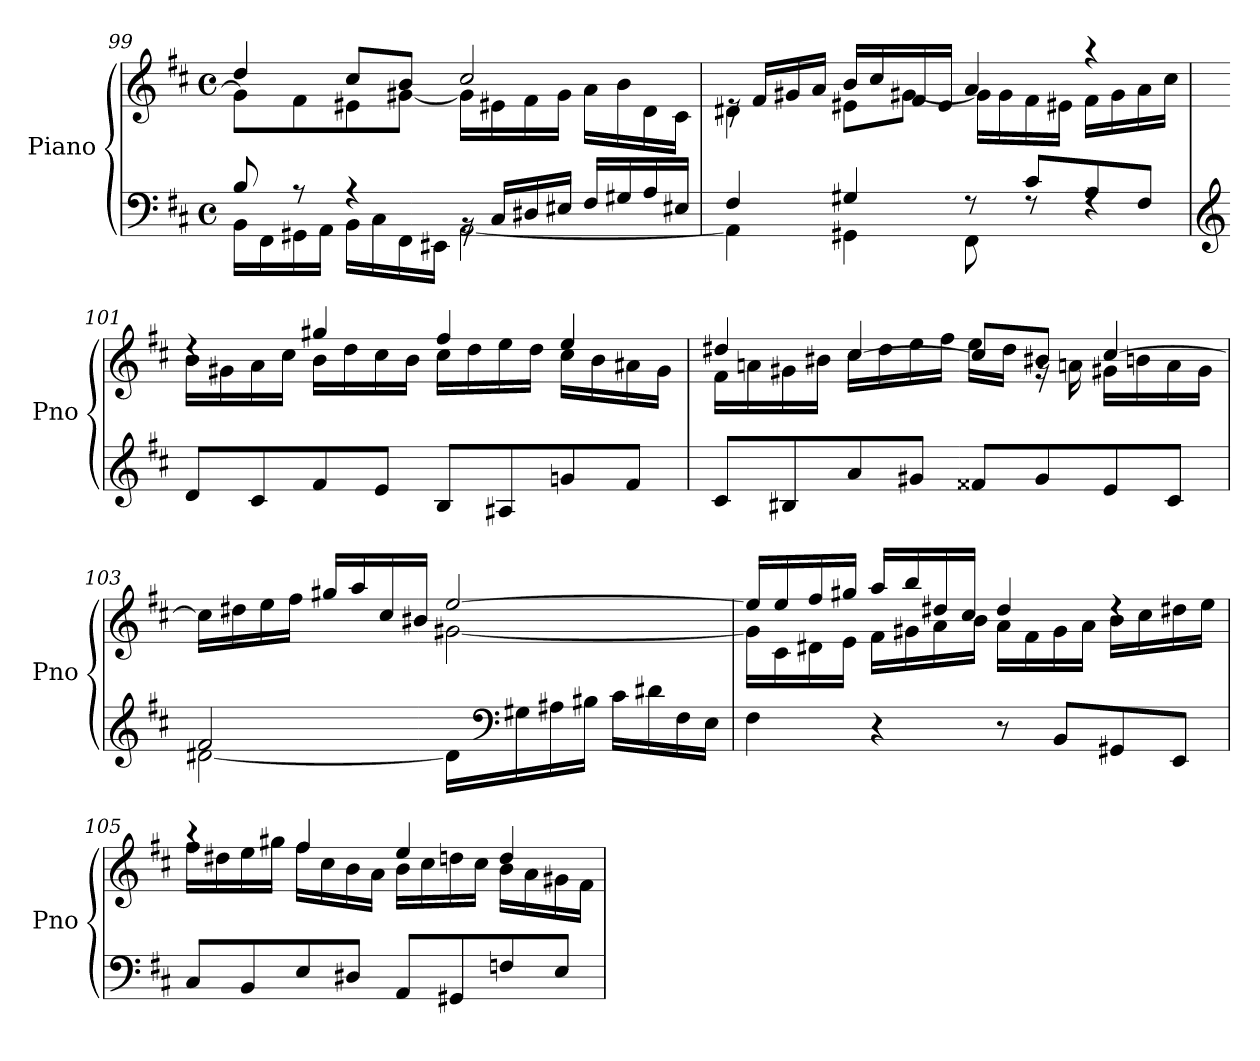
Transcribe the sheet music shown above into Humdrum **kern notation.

**kern	**kern
*part1	*part1
*staff2	*staff1
*I"Piano	*
*I'Pno	*
!!LO:PB:g=z
*clefF4	*clefG2
*k[f#c#]	*k[f#c#]
*M4/4	*M4/4
*met(c)	*met(c)
=99	=99
*^	*^
8B/	16BB\LL	4dd/	8g\L]
.	16FF#\	.	.
8r	16GG#X\	.	8f#\
.	16AA\JJ	.	.
4r	16BB\LL	8cc#/L	8e#X\
.	16C#\	.	.
.	16FF#\	8b/J	[8g#X\J
.	16EE#X\JJ	.	.
16rBB	[2AA\	2cc#/	16g#\LL]
16C#/LL	.	.	16e#X\
16D#X/	.	.	16f#\
16E#X/JJ	.	.	16g#\JJ
16F#/LL	.	.	16a\LL
16G#X/	.	.	16b\
16A/	.	.	16d\
16E#X/JJ	.	.	16c#\JJ
=100	=100	=100	=100
4F#/	4AA\]	16re	4d#X\
.	.	16f#/LL	.
.	.	16g#X/	.
.	.	16a/JJ	.
4G#X/	4GG#X\	16b/LL	8e#X\L
.	.	16cc#/	.
.	.	16f#/	[8g#X\J
.	.	16e#/JJ	.
8rF	8FF#\	4a/	16g#\LL]
.	.	.	16g#\
8c#/L	8rF	.	16f#\
.	.	.	16e#X\JJ
8A/	4rF	4r	16f#\LL
.	.	.	16g#\
8F#/J	.	.	16a\
.	.	.	16cc#\JJ
*v	*v	*	*
!!LO:LB:g=z	!!
=101	=101	=101
*clefG2	*	*
8d/L	4rdd	16b\LL
.	.	16g#X\
8c#/	.	16a\
.	.	16cc#\JJ
8f#/	4gg#X/	16b\LL
.	.	16dd\
8e/J	.	16cc#\
.	.	16b\JJ
8B/L	4ff#/	16cc#\LL
.	.	16dd\
8A#X/	.	16ee\
.	.	16dd\JJ
8gn/	4ee/	16cc#\LL
.	.	16b\
8f#/J	.	16a#X\
.	.	16g#\JJ
=102	=102	=102
8c#/L	4dd#X/	16f#\LL
.	.	16an\
8B#X/	.	16g#X\
.	.	16b#X\JJ
8a/	[4cc#/	16cc#\LL
.	.	16dd#\
8g#X/J	.	16ee\
.	.	16ff#\JJ
8f##X/L	8cc#/L]	16ee\LL
.	.	16dd#\JJ
8g#/	8b#X/J	16rg
.	.	16an\
8e/	[4cc#/	16g#X\LL
.	.	16bn\
8c#/J	.	16a\
.	.	16g#\JJ
!!LO:LB:g=z	!!
=103	=103	=103
*^	*	*
2f#/	[2d#X\	16cc#\LL]	2ryy
.	.	16dd#X\	.
.	.	16ee\	.
.	.	16ff#\JJ	.
.	.	16gg#X/LL	.
.	.	16aa/	.
.	.	16cc#/	.
.	.	16b#X/JJ	.
2ryy	16d#\LL]	[2ee/	[2g#X\
*clefF4	*	*	*
.	16G#X\	.	.
.	16A#X\	.	.
.	16B#X\JJ	.	.
.	16c#\LL	.	.
.	16d#X\	.	.
.	16F#\	.	.
.	16E\JJ	.	.
*v	*v	*	*
=104	=104	=104
4F#\	16ee/LL]	16g#\LL]
.	16ee/	16c#\
.	16ff#/	16d#X\
.	16gg#X/JJ	16e\JJ
4r	16aa/LL	16f#\LL
.	16bb/	16g#X\
.	16dd#X/	16a\
.	16cc#/JJ	16b\JJ
8r	4dd#/	16a\LL
.	.	16f#\
8BB/L	.	16g#\
.	.	16a\JJ
8GG#X/	4rdd	16b\LL
.	.	16cc#\
8EE/J	.	16dd#X\
.	.	16ee\JJ
!!LO:LB:g=z	!!
=105	=105	=105
8C#/L	4raa	16ff#\LL
.	.	16dd#X\
8BB/	.	16ee\
.	.	16gg#X\JJ
8E/	4ff#/	16ff#\LL
.	.	16cc#\
8D#X/J	.	16b\
.	.	16a\JJ
8AA/L	4ee/	16b\LL
.	.	16cc#\
8GG#X/	.	16ddn\
.	.	16cc#\JJ
8Fn/	4dd/	16b\LL
.	.	16a\
8E/J	.	16g#X\
.	.	16f#\JJ
*	*v	*v
=	=
*-	*-
